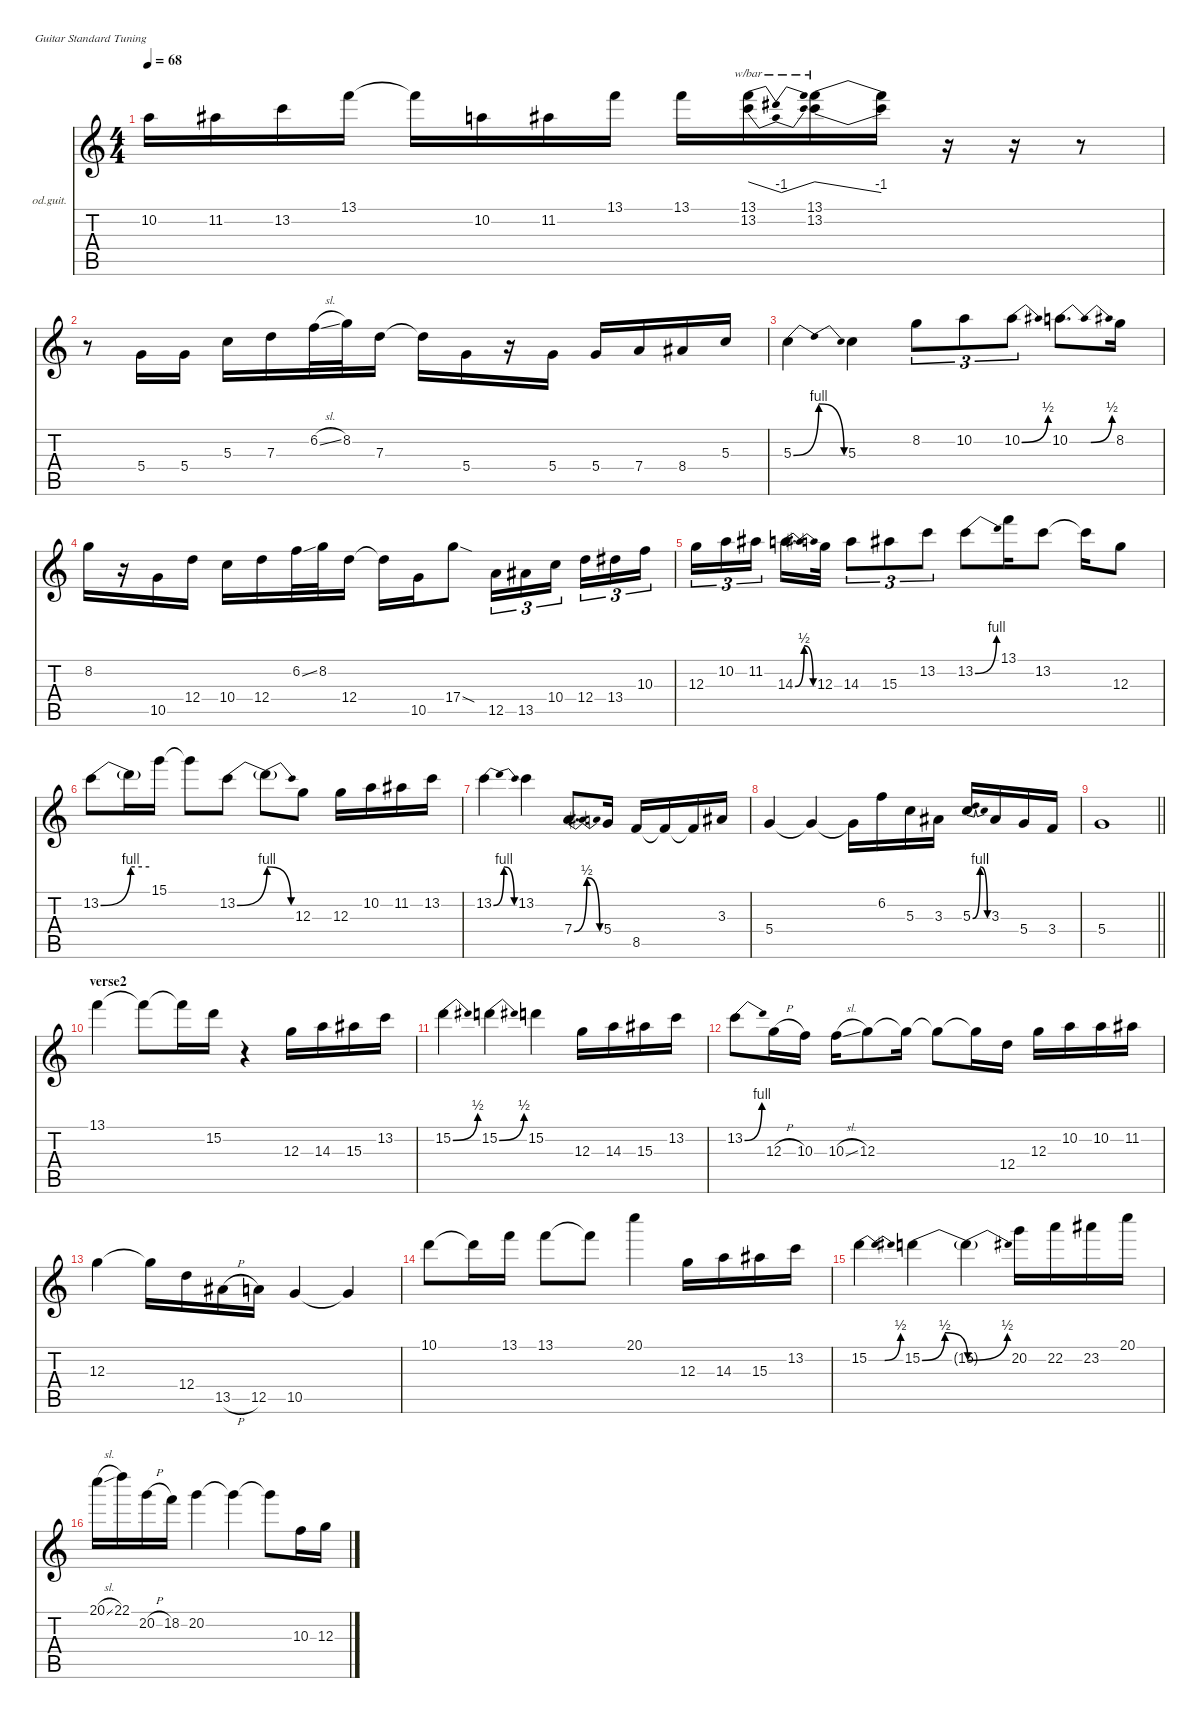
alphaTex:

\defaultSystemsLayout 4
\hideDynamics
\bracketExtendMode nobrackets
\firstSystemTrackNameOrientation horizontal
\otherSystemsTrackNameOrientation horizontal
\track ("Vinnie" "od.guit.") {instrument overdrivenguitar}
\staff {score tabs}
\tuning (E4 B3 G3 D3 A2 E2)
\ts (4 4)
\tempo 68
\clef g2
\ks c
10.2.16{dy f beam Down} 11.2{acc #}.16{beam Down} 13.2.16{beam Down} 13.1.16{beam Down} 13.1{t}.16{beam Down} 10.2.16{beam Down} 11.2{acc #}.16{beam Down} 13.1.16{beam Down} 13.1.16{beam Down} (13.1 13.2).16{tbe (dip default 0 0 30 -4 60 0) beam Down} (13.1 13.2).16{tbe (dive default 0 0 60 -4) beam Down} (13.1{t} 13.2{t}).16{beam Down} r.16{beam Down} r.16{beam Down} r.8{beam Down} |
r.8{beam Down} 5.4.16{beam Up} 5.4.16{beam Up} 5.3.16{beam Down} 7.3.16{beam Down} 6.2{sl}.32{beam Down} 8.2.32{beam Down} 7.3.16{beam Down} 7.3{t}.16{beam Down} 5.4.16{beam Down} r.16{beam Down} 5.4.16{beam Down} 5.4.16{beam Up} 7.4.16{beam Up} 8.4{acc #}.16{beam Up} 5.3.16{beam Up} |
5.3{be (bendrelease 0 0 15 4 30 4 45 0)}.4{beam Down} 5.3.4{beam Down} 8.2.8{tu (3 2) beam Down} 10.2.8{tu (3 2) beam Down} 10.2{be (bend 0 0 30 2)}.8{tu (3 2) beam Down} 10.2{be (bendrelease 0 0 30 2 30 2 15 0)}.8{d beam Down} 8.2.16{beam Down} |
8.2.16{beam Down} r.16{beam Down} 10.5.16{beam Down} 12.4.16{beam Down} 10.4.16{beam Down} 12.4.16{beam Down} 6.2{ss}.32{beam Down} 8.2.32{beam Down} 12.4.16{beam Down} 12.4{t}.16{beam Down} 10.5.16{beam Down} 17.4{sod}.8{beam Down} 12.5.16{tu (3 2) beam Down} 13.5{acc #}.16{tu (3 2) beam Down} 10.4.16{tu (3 2) beam Down} 12.4.16{tu (3 2) beam Down} 13.4{acc #}.16{tu (3 2) beam Down} 10.3.16{tu (3 2) beam Down} |
12.3.16{tu (3 2) beam Down} 10.2.16{tu (3 2) beam Down} 11.2{acc #}.16{tu (3 2) beam Down} 14.3{be (bendrelease 0 0 15 2 30 2 45 0)}.16{d beam Down} 12.3.32{beam Down} 14.3.8{tu (3 2) beam Down} 15.3{acc #}.8{tu (3 2) beam Down} 13.2.8{tu (3 2) beam Down} 13.2{be (bend 0 0 30 4)}.8{beam Down} 13.1.16{beam Down} 13.2.8{beam Down} 13.2{t}.16{beam Down} 12.3.8{beam Down} |
13.2{be (bend 0 0 60 4)}.8{beam Down} 13.2{be (hold 0 4 60 4) t}.16{beam Down} 15.1.16{beam Down} 15.1{t}.8{beam Down} 13.2{be (bend 0 0 60 4)}.8{beam Down} 13.2{be (release 0 4 60 0) t}.8{beam Down} 12.3.8{beam Down} 12.3.16{beam Down} 10.2.16{beam Down} 11.2{acc #}.16{beam Down} 13.2.16{beam Down} |
13.2{be (bendrelease 0 0 15 4 45 4 60 0)}.4{beam Down} 13.2.4{beam Down} 7.4{be (bendrelease 0 0 15 2 30 2 45 0)}.8{d beam Up} 5.4.16{beam Up} 8.5.16{beam Up} 8.5{t}.16{beam Up} 8.5{t}.16{beam Up} 3.3{acc #}.16{beam Up} |
5.4.4{beam Up} 5.4{t}.4{beam Up} 5.4{t}.16{beam Down} 6.2.16{beam Down} 5.3.16{beam Down} 3.3{acc #}.16{beam Down} 5.3{be (bendrelease 0 0 15 4 30 4 45 0)}.16{beam Up} 3.3{acc #}.16{beam Up} 5.4.16{beam Up} 3.4.16{beam Up} |
\barLineRight lightlight
5.4.1{beam Up} |
\section ("" "verse2")
13.1.4{beam Down} 13.1{t}.8{beam Down} 13.1{t}.16{beam Down} 15.2.16{beam Down} r.4{beam Down} 12.3.16{beam Down} 14.3.16{beam Down} 15.3{acc #}.16{beam Down} 13.2.16{beam Down} |
15.2{be (bend 0 0 60 2)}.4{beam Down} 15.2{be (bend 0 0 19.999999199999998 2)}.4{beam Down} 15.2.4{beam Down} 12.3.16{beam Down} 14.3.16{beam Down} 15.3{acc #}.16{beam Down} 13.2.16{beam Down} |
13.2{be (bend 0 0 30 4)}.8{beam Down} 12.3{h}.16{beam Down} 10.3.16{beam Down} 10.3{sl}.16{beam Down} 12.3.8{beam Down} 12.3{t}.16{beam Down} 12.3{t}.8{beam Down} 12.3{t}.16{beam Down} 12.4.16{beam Down} 12.3.16{beam Down} 10.2.16{beam Down} 10.2.16{beam Down} 11.2{acc #}.16{beam Down} |
12.3.4{beam Down} 12.3{t}.16{beam Down} 12.4.16{beam Down} 13.5{h acc #}.16{beam Down} 12.5.16{beam Down} 10.5.4{beam Up} 10.5{t}.4{beam Up} |
10.1.8{beam Down} 10.1{t}.16{beam Down} 13.1.16{beam Down} 13.1.8{beam Down} 13.1{t}.8{beam Down} 20.1.4{beam Down} 12.3.16{beam Down} 14.3.16{beam Down} 15.3{acc #}.16{beam Down} 13.2.16{beam Down} |
15.2{be (bendrelease 0 0 30 2 30 2 12.999999599999999 0)}.4{beam Down} 15.2{be (bendrelease 0 0 30 2 30 2 60 0)}.4{beam Down} 15.2{be (bend 0 0 60 2) t}.4{beam Down} 20.2.16{beam Down} 22.2.16{beam Down} 23.2{acc #}.16{beam Down} 20.1.16{beam Down} |
20.1{sl}.16{beam Down} 22.1.16{beam Down} 20.2{h}.16{beam Down} 18.2.16{beam Down} 20.2.4{beam Down} 20.2{t}.4{beam Down} 20.2{t}.8{beam Down} 10.3.16{beam Down} 12.3.16{beam Down}
